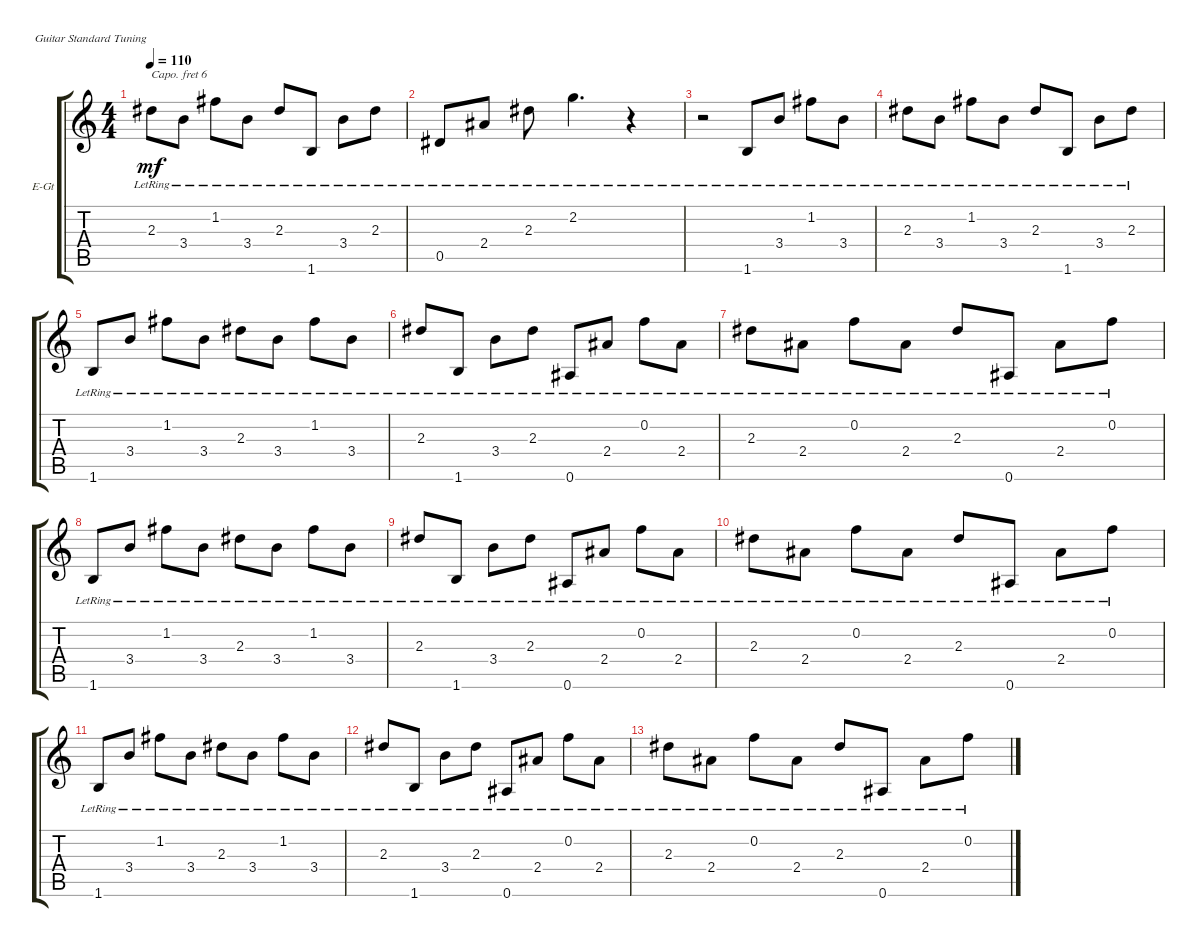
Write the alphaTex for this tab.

\defaultSystemsLayout 4
\bracketExtendMode groupsimilarinstruments
\firstSystemTrackNameOrientation horizontal
\otherSystemsTrackNameOrientation horizontal
\track ("Electric Guitar" "E-Gt") {solo instrument electricguitarclean}
\staff {score tabs}
\capo 6
\tuning (E4 B3 G3 D3 A2 E2)
\ts (4 4)
\tempo 110
\clef g2
\ks c
2.3{lr}.8{dy mf} 3.4{lr}.8 1.2{lr}.8 3.4{lr}.8 2.3{lr}.8 1.6{lr}.8 3.4{lr}.8 2.3{lr}.8 |
0.5{lr}.8 2.4{lr}.8 2.3{lr}.8 2.2{lr}.4{d} r.4 |
r.2 1.6{lr}.8 3.4{lr}.8 1.2{lr}.8 3.4{lr}.8 |
2.3{lr}.8 3.4{lr}.8 1.2{lr}.8 3.4{lr}.8 2.3{lr}.8 1.6{lr}.8 3.4{lr}.8 2.3{lr}.8 |
1.6{lr}.8 3.4{lr}.8 1.2{lr}.8 3.4{lr}.8 2.3{lr}.8 3.4{lr}.8 1.2{lr}.8 3.4{lr}.8 |
2.3{lr}.8 1.6{lr}.8 3.4{lr}.8 2.3{lr}.8 0.6{lr}.8 2.4{lr}.8 0.2{lr}.8 2.4{lr}.8 |
2.3{lr}.8 2.4{lr}.8 0.2{lr}.8 2.4{lr}.8 2.3{lr}.8 0.6{lr}.8 2.4{lr}.8 0.2{lr}.8 |
1.6{lr}.8 3.4{lr}.8 1.2{lr}.8 3.4{lr}.8 2.3{lr}.8 3.4{lr}.8 1.2{lr}.8 3.4{lr}.8 |
2.3{lr}.8 1.6{lr}.8 3.4{lr}.8 2.3{lr}.8 0.6{lr}.8 2.4{lr}.8 0.2{lr}.8 2.4{lr}.8 |
2.3{lr}.8 2.4{lr}.8 0.2{lr}.8 2.4{lr}.8 2.3{lr}.8 0.6{lr}.8 2.4{lr}.8 0.2{lr}.8 |
1.6{lr}.8 3.4{lr}.8 1.2{lr}.8 3.4{lr}.8 2.3{lr}.8 3.4{lr}.8 1.2{lr}.8 3.4{lr}.8 |
2.3{lr}.8 1.6{lr}.8 3.4{lr}.8 2.3{lr}.8 0.6{lr}.8 2.4{lr}.8 0.2{lr}.8 2.4{lr}.8 |
2.3{lr}.8 2.4{lr}.8 0.2{lr}.8 2.4{lr}.8 2.3{lr}.8 0.6{lr}.8 2.4{lr}.8 0.2{lr}.8
